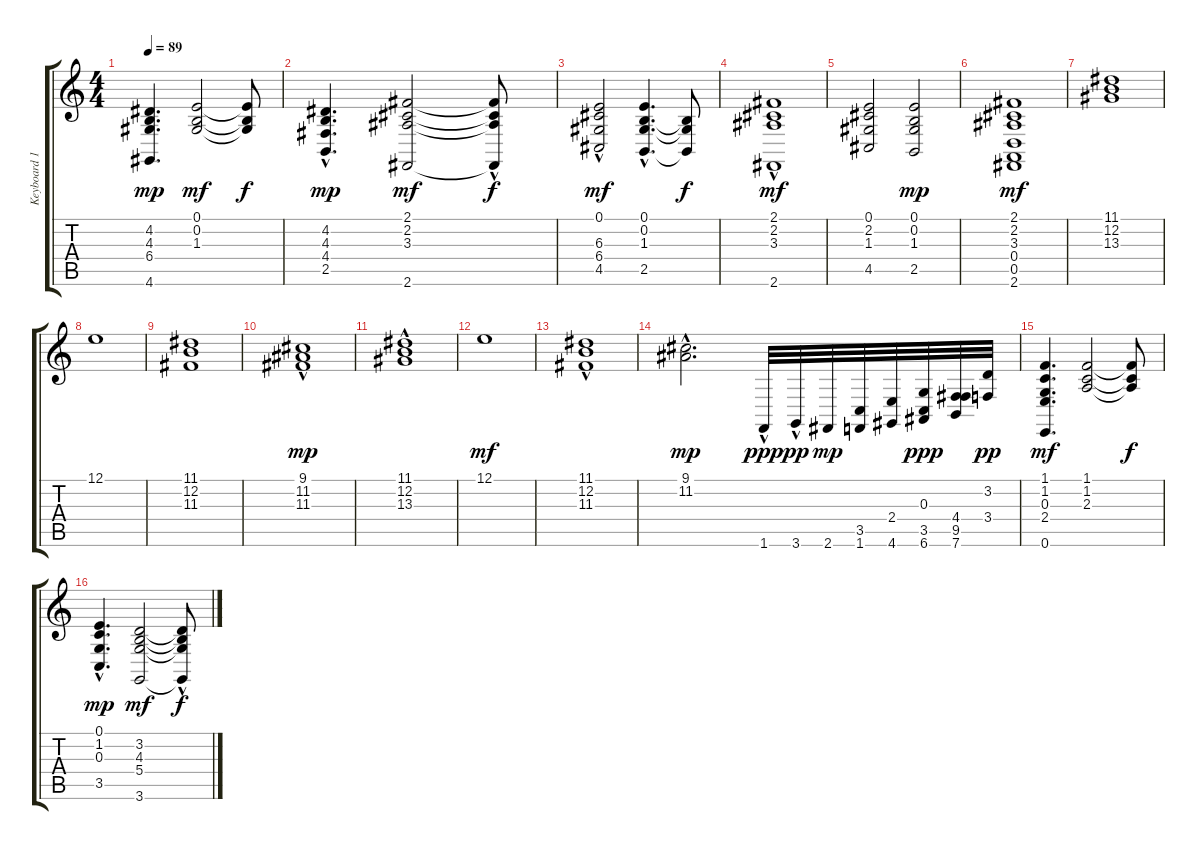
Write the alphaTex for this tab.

\track ("Keyboard 1" "Keyboard 1") {instrument pad3polysynth}
\staff {score tabs}
\tuning (E4 B3 G3 D3 A2 E2) {hide}
\ts (4 4)
\tempo 89
\clef g2
\ks c
(4.2 4.3 6.4 4.6).4{d dy mp} (0.1 0.2 1.3).2{dy mf} (0.1{t} 0.2{t} 1.3{t}).8{dy f} |
(4.2 4.3 4.4{hac} 2.5{hac}).4{d dy mp} (2.1 2.2 3.3 2.6).2{dy mf} (2.1{hac t} 2.2{t} 3.3{hac t} 2.6{t}).8{dy f} |
(0.1{hac} 6.3{hac} 6.4{hac} 4.5).2{dy mf} (0.1{hac} 0.2{hac} 1.3{hac} 2.5{hac}).4{d} (0.2{t} 1.3{t} 2.5{t}).8{dy f} |
(2.1{hac} 2.2 3.3{hac} 2.6{hac}).1{dy mf} |
(0.1 2.2 1.3 4.5).2 (0.1 0.2 1.3 2.5).2{dy mp} |
(2.1 2.2 3.3 0.4 0.5 2.6).1{dy mf} |
(11.1 12.2 13.3).1 |
12.1.1 |
(11.1 12.2 11.3).1 |
(9.1{hac} 11.2{hac} 11.3).1{dy mp} |
(11.1{hac} 12.2 13.3).1 |
12.1.1{dy mf} |
(11.1 12.2{hac} 11.3).1 |
(9.1{hac} 11.2{hac}).2{d dy mp} 1.6{hac}.32{dy ppp} 3.6{hac}.32{dy pp} 2.6.32{dy mp} (3.5 1.6).32 (2.4 4.6).32 (0.3 3.5 6.6).32{dy ppp} (4.4 9.5 7.6).32 (3.2 3.4).32{dy pp} |
(1.1 1.2 0.3 2.4 0.6).4{d dy mf} (1.1 1.2 2.3).2 (1.1{t} 1.2{t} 2.3{t}).8{dy f} |
(0.1 1.2 0.3 3.5{hac}).4{d dy mp} (3.2 4.3 5.4 3.6).2{dy mf} (3.2{hac t} 4.3{t} 5.4{t} 3.6{t}).8{dy f}
